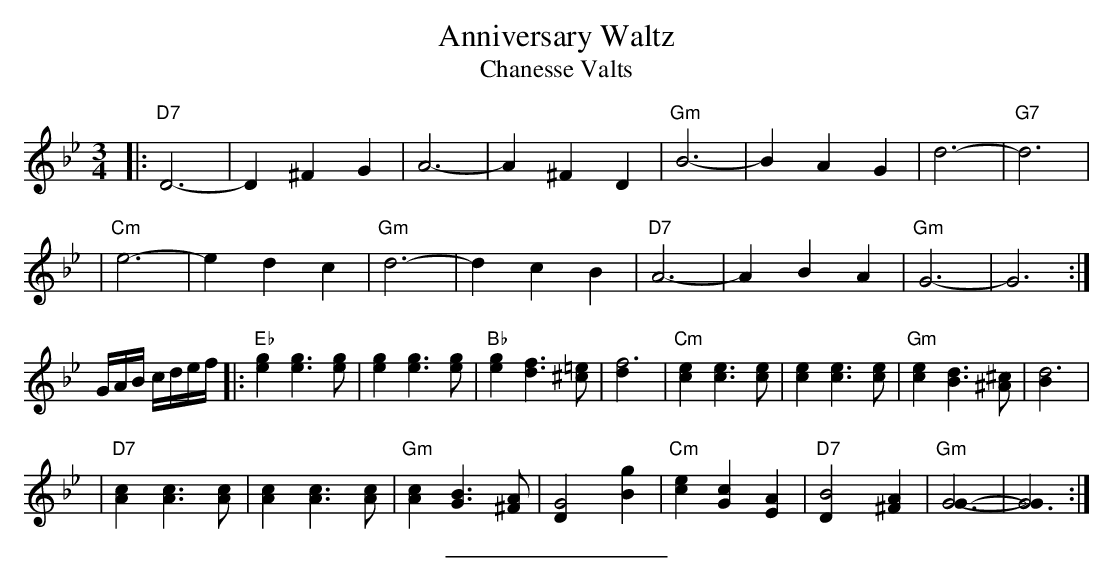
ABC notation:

X:1
T: Anniversary Waltz
T: Chanesse Valts
L: 1/4
M: 3/4
K: Gm
|: "D7"D3- |D ^F G | A3- | A ^F D | "Gm"B3- | B A G | d3- | "G7"d3 |
| "Cm"e3- | e d c | "Gm"d3- | d c B | "D7"A3- | A B A | "Gm"G3- | G3 :|
G/4A/4B/4 c/4d/4e/4f/4 \
|: "Eb"[ge] [ge]>[ge] | [ge] [ge]>[ge] | "Bb"[ge] [fd]>[=e^c] | [f3d] \
| "Cm"[ec] [ec]>[ec] | [ec] [ec]>[ec] | "Gm"[ec] [dB]>[^c^A] | [d3B] |
| "D7"[cA] [cA]>[cA] | [cA] [cA]>[cA] | "Gm"[cA] [BG]>[A^F] | [G2D] [gB] \
| "Cm"[ec] [cG] [AE] | "D7"[B2D] [A^F] | "Gm"[G3G]- | [G3G] :|
